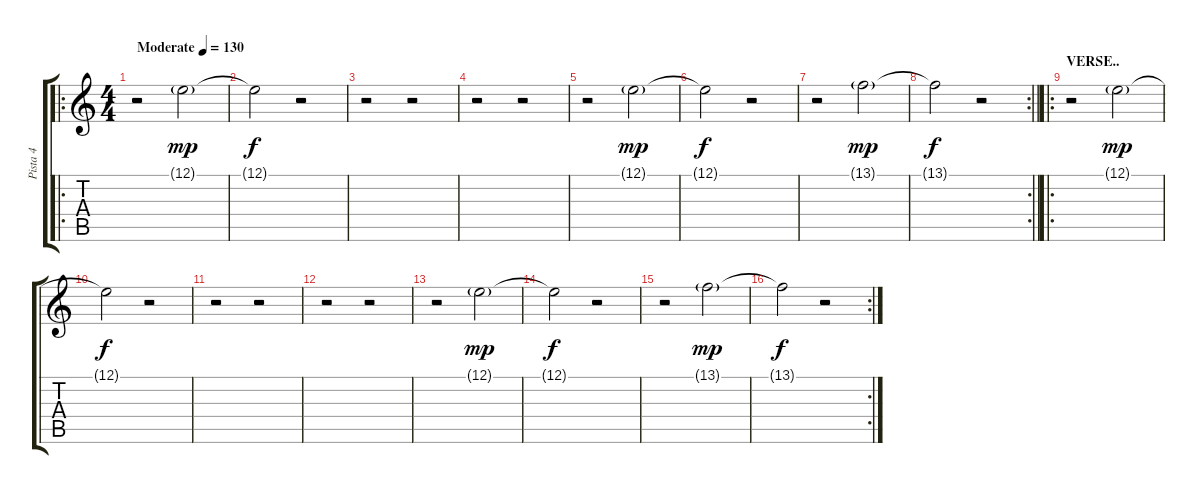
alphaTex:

\track ("Pista 4" "Pista 4") {instrument choiraahs}
\staff {score tabs}
\tuning (E4 B3 G3 D3 A2 E2) {hide}
\ro
\ts (4 4)
\tempo (130 "Moderate")
\clef g2
\ks c
r.2{dy mp instrument choiraahs} 12.1{g}.2 |
12.1{t}.2{dy f} r.2 |
r.2 r.2 |
r.2 r.2 |
r.2 12.1{g}.2{dy mp} |
12.1{t}.2{dy f} r.2 |
r.2 13.1{g}.2{dy mp} |
\rc 2
\barLineRight lightlight
13.1{t}.2{dy f} r.2 |
\ro
\section ("" "VERSE..")
r.2 12.1{g}.2{dy mp} |
12.1{t}.2{dy f} r.2 |
r.2 r.2 |
r.2 r.2 |
r.2 12.1{g}.2{dy mp} |
12.1{t}.2{dy f} r.2 |
r.2 13.1{g}.2{dy mp} |
\rc 2
13.1{t}.2{dy f} r.2
